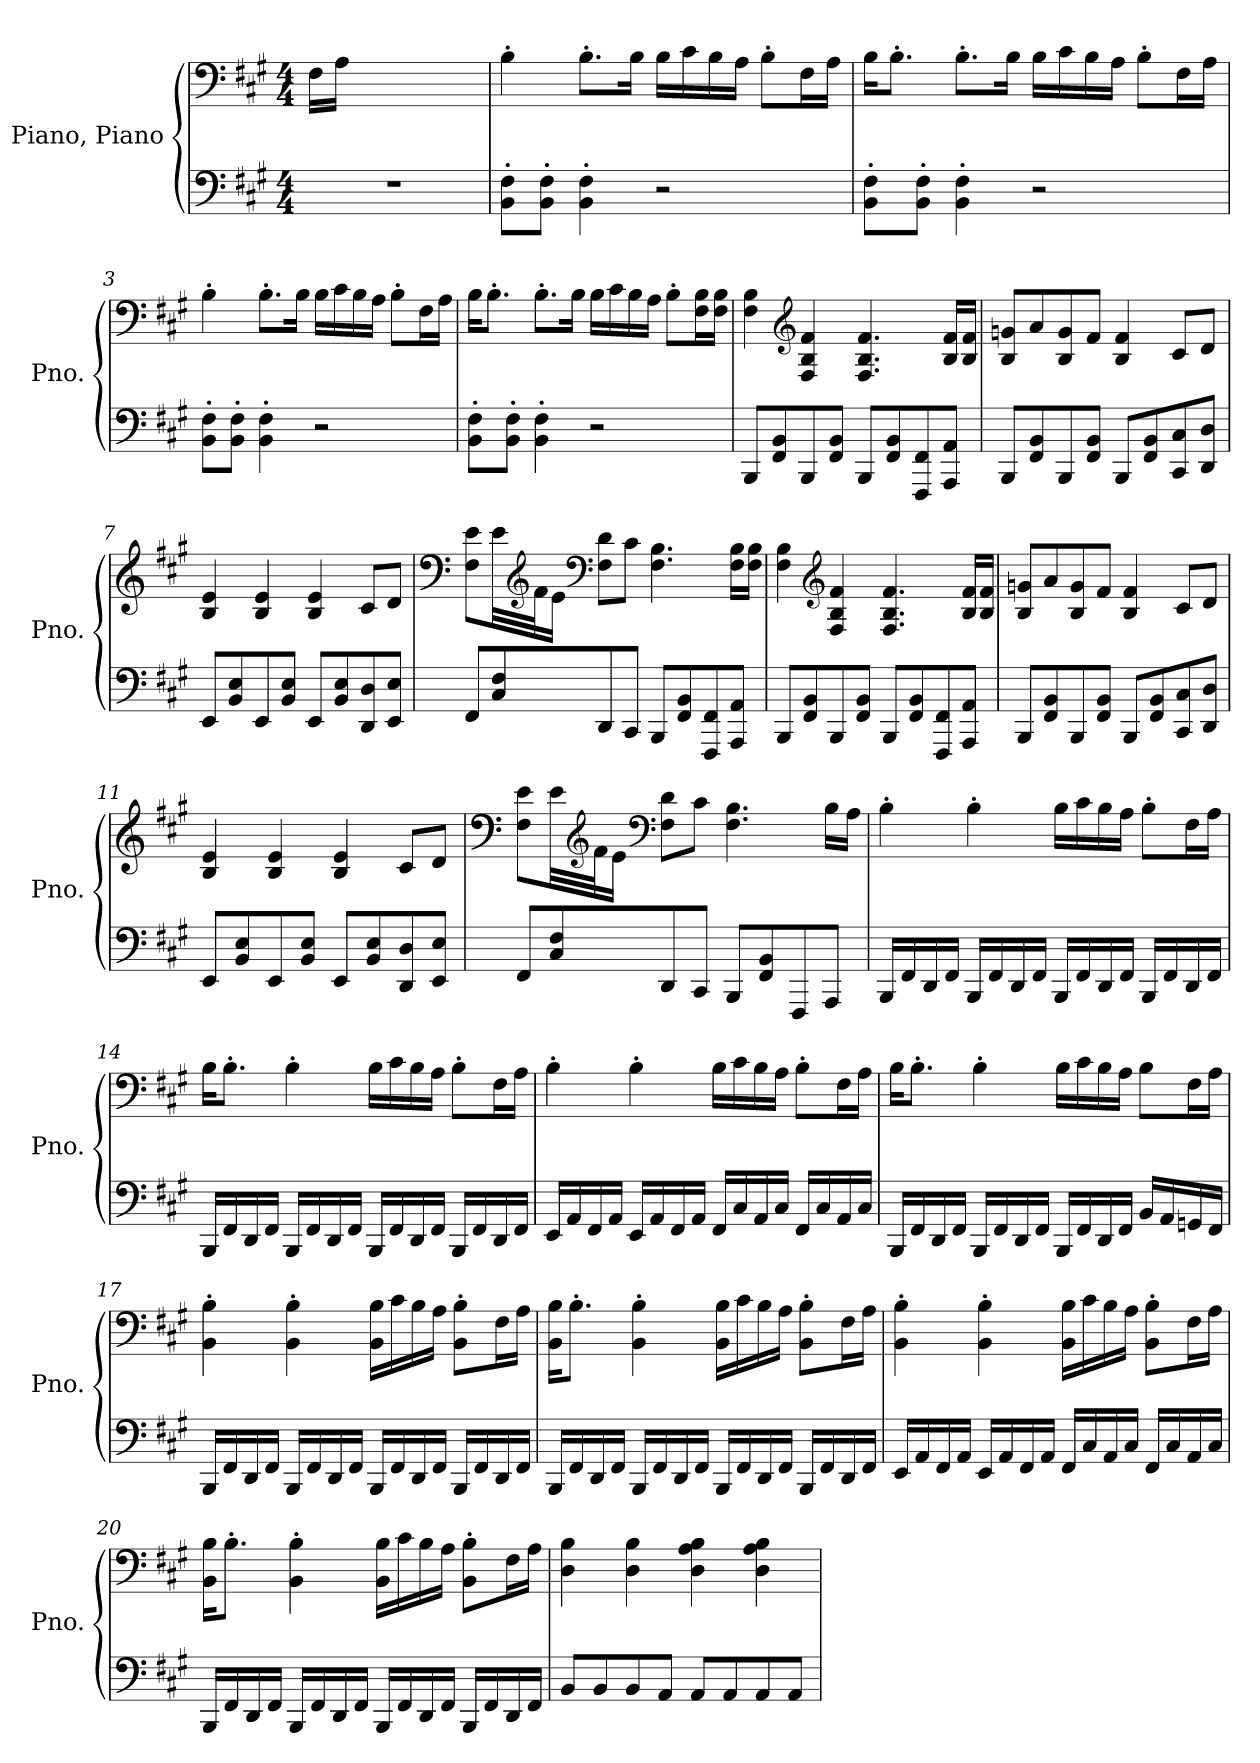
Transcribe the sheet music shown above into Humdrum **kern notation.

**kern	**kern
*part1	*part1
*staff2	*staff1
*I"Piano, Piano	*
*I'Pno.	*
*clefF4	*clefF4
*k[f#c#g#]	*k[f#c#g#]
*M4/4	*M4/4
*MM124	*MM124
=	=
1r	16F#\LL
.	16A\JJ
.	2..ryy
=1	=1
8BB\' 8F#\'L	4B'\
8BB\' 8F#\'J	.
4BB\' 4F#\'	8.B'\L
.	16B\Jk
2r	16B\LL
.	16c#\
.	16B\
.	16A\JJ
.	8B'\L
.	16F#\L
.	16A\JJ
=2	=2
8BB\' 8F#\'L	16B\KL
.	8.B'\J
8BB\' 8F#\'J	.
4BB\' 4F#\'	8.B'\L
.	16B\Jk
2r	16B\LL
.	16c#\
.	16B\
.	16A\JJ
.	8B'\L
.	16F#\L
.	16A\JJ
!!LO:LB:g=z
=3	=3
8BB\' 8F#\'L	4B'\
8BB\' 8F#\'J	.
4BB\' 4F#\'	8.B'\L
.	16B\Jk
2r	16B\LL
.	16c#\
.	16B\
.	16A\JJ
.	8B'\L
.	16F#\L
.	16A\JJ
=4	=4
8BB\' 8F#\'L	16B\KL
.	8.B'\J
8BB\' 8F#\'J	.
4BB\' 4F#\'	8.B'\L
.	16B\Jk
2r	16B\LL
.	16c#\
.	16B\
.	16A\JJ
.	8B'\L
.	16F#\ 16B\L
.	16F#\ 16B\JJ
=5	=5
8BBB/L	4F#\ 4B\
8FF#/ 8BB/	.
*	*clefG2
8BBB/	4F#/ 4B/ 4f#/
8FF#/ 8BB/J	.
8BBB/L	4.F#/ 4.B/ 4.f#/
8FF#/ 8BB/	.
8FFF#/ 8FF#/	.
8AAA/ 8AA/J	16B/ 16f#/LL
.	16B/ 16f#/JJ
!!LO:LB:g=z
=6	=6
8BBB/L	8B/ 8gn/L
8FF#/ 8BB/	8a/
8BBB/	8B/ 8g/
8FF#/ 8BB/J	8f#/J
8BBB/L	4B/ 4f#/
8FF#/ 8BB/	.
8CC#/ 8C#/	8c#/L
8DD/ 8D/J	8d/J
=7	=7
8EE/L	4B/ 4e/
8BB/ 8E/	.
8EE/	4B/ 4e/
8BB/ 8E/J	.
8EE/L	4B/ 4e/
8BB/ 8E/	.
8DD/ 8D/	8c#/L
8EE/ 8E/J	8d/J
=8	=8
*	*clefF4
8FF#/L	8F#\ 8e\L
8C#/ 8F#/	32e\LL
*	*clefG2
.	32f#\J
.	16e\JJ
*	*clefF4
8DD/	8F#\ 8d\L
8CC#/J	8c#\J
8BBB/L	4.F#\ 4.B\
8FF#/ 8BB/	.
8FFF#/ 8FF#/	.
8AAA/ 8AA/J	16F#\ 16B\LL
.	16F#\ 16B\JJ
!!LO:LB:g=z
=9	=9
8BBB/L	4F#\ 4B\
8FF#/ 8BB/	.
*	*clefG2
8BBB/	4F#/ 4B/ 4f#/
8FF#/ 8BB/J	.
8BBB/L	4.F#/ 4.B/ 4.f#/
8FF#/ 8BB/	.
8FFF#/ 8FF#/	.
8AAA/ 8AA/J	16B/ 16f#/LL
.	16B/ 16f#/JJ
=10	=10
8BBB/L	8B/ 8gn/L
8FF#/ 8BB/	8a/
8BBB/	8B/ 8g/
8FF#/ 8BB/J	8f#/J
8BBB/L	4B/ 4f#/
8FF#/ 8BB/	.
8CC#/ 8C#/	8c#/L
8DD/ 8D/J	8d/J
=11	=11
8EE/L	4B/ 4e/
8BB/ 8E/	.
8EE/	4B/ 4e/
8BB/ 8E/J	.
8EE/L	4B/ 4e/
8BB/ 8E/	.
8DD/ 8D/	8c#/L
8EE/ 8E/J	8d/J
!!LO:LB:g=z
=12	=12
*	*clefF4
8FF#/L	8F#\ 8e\L
8C#/ 8F#/	32e\LL
*	*clefG2
.	32f#\J
.	16e\JJ
*	*clefF4
8DD/	8F#\ 8d\L
8CC#/J	8c#\J
8BBB/L	4.F#\ 4.B\
8FF#/ 8BB/	.
8FFF#/	.
8AAA/J	16B\LL
.	16A\JJ
=13	=13
16BBB/LL	4B'\
16FF#/	.
16DD/	.
16FF#/JJ	.
16BBB/LL	4B'\
16FF#/	.
16DD/	.
16FF#/JJ	.
16BBB/LL	16B\LL
16FF#/	16c#\
16DD/	16B\
16FF#/JJ	16A\JJ
16BBB/LL	8B'\L
16FF#/	.
16DD/	16F#\L
16FF#/JJ	16A\JJ
!!LO:LB:g=z
=14	=14
16BBB/LL	16B\KL
16FF#/	8.B'\J
16DD/	.
16FF#/JJ	.
16BBB/LL	4B'\
16FF#/	.
16DD/	.
16FF#/JJ	.
16BBB/LL	16B\LL
16FF#/	16c#\
16DD/	16B\
16FF#/JJ	16A\JJ
16BBB/LL	8B'\L
16FF#/	.
16DD/	16F#\L
16FF#/JJ	16A\JJ
=15	=15
16EE/LL	4B'\
16AA/	.
16FF#/	.
16AA/JJ	.
16EE/LL	4B'\
16AA/	.
16FF#/	.
16AA/JJ	.
16FF#/LL	16B\LL
16C#/	16c#\
16AA/	16B\
16C#/JJ	16A\JJ
16FF#/LL	8B'\L
16C#/	.
16AA/	16F#\L
16C#/JJ	16A\JJ
!!LO:LB:g=z
=16	=16
16BBB/LL	16B\KL
16FF#/	8.B'\J
16DD/	.
16FF#/JJ	.
16BBB/LL	4B'\
16FF#/	.
16DD/	.
16FF#/JJ	.
16BBB/LL	16B\LL
16FF#/	16c#\
16DD/	16B\
16FF#/JJ	16A\JJ
16BB/LL	8B\L
16AA/	.
16GGn/	16F#\L
16FF#/JJ	16A\JJ
=17	=17
16BBB/LL	4BB\' 4B\'
16FF#/	.
16DD/	.
16FF#/JJ	.
16BBB/LL	4BB\' 4B\'
16FF#/	.
16DD/	.
16FF#/JJ	.
16BBB/LL	16BB\ 16B\LL
16FF#/	16c#\
16DD/	16B\
16FF#/JJ	16A\JJ
16BBB/LL	8BB\' 8B\'L
16FF#/	.
16DD/	16F#\L
16FF#/JJ	16A\JJ
!!LO:PB:g=z
=18	=18
16BBB/LL	16BB\ 16B\KL
16FF#/	8.B'\J
16DD/	.
16FF#/JJ	.
16BBB/LL	4BB\' 4B\'
16FF#/	.
16DD/	.
16FF#/JJ	.
16BBB/LL	16BB\ 16B\LL
16FF#/	16c#\
16DD/	16B\
16FF#/JJ	16A\JJ
16BBB/LL	8BB\' 8B\'L
16FF#/	.
16DD/	16F#\L
16FF#/JJ	16A\JJ
=19	=19
16EE/LL	4BB\' 4B\'
16AA/	.
16FF#/	.
16AA/JJ	.
16EE/LL	4BB\' 4B\'
16AA/	.
16FF#/	.
16AA/JJ	.
16FF#/LL	16BB\ 16B\LL
16C#/	16c#\
16AA/	16B\
16C#/JJ	16A\JJ
16FF#/LL	8BB\' 8B\'L
16C#/	.
16AA/	16F#\L
16C#/JJ	16A\JJ
!!LO:LB:g=z
=20	=20
16BBB/LL	16BB\ 16B\KL
16FF#/	8.B'\J
16DD/	.
16FF#/JJ	.
16BBB/LL	4BB\' 4B\'
16FF#/	.
16DD/	.
16FF#/JJ	.
16BBB/LL	16BB\ 16B\LL
16FF#/	16c#\
16DD/	16B\
16FF#/JJ	16A\JJ
16BBB/LL	8BB\' 8B\'L
16FF#/	.
16DD/	16F#\L
16FF#/JJ	16A\JJ
=21	=21
8BB/L	4D\ 4B\
8BB/	.
8BB/	4D\ 4B\
8AA/J	.
8AA/L	4D\ 4A\ 4B\
8AA/	.
8AA/	4D\ 4A\ 4B\
8AA/J	.
=	=
*-	*-
